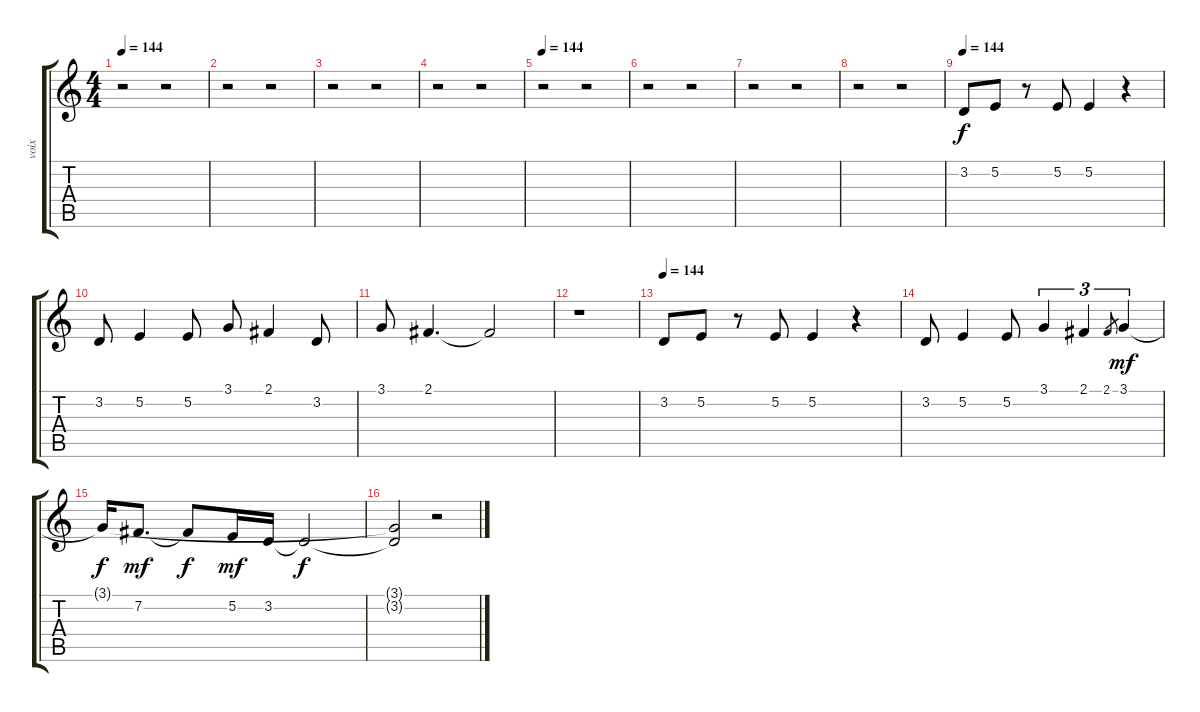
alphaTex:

\track ("voix" "voix") {instrument tangoaccordion}
\staff {score tabs}
\tuning (E4 B3 G3 D3 A2 E2) {hide}
\ts (4 4)
\tempo 144
\clef g2
\ks c
r.2{dy f} r.2 |
r.2 r.2 |
r.2 r.2 |
r.2 r.2 |
\tempo 144
r.2 r.2 |
r.2 r.2 |
r.2 r.2 |
r.2 r.2 |
\tempo 144
3.2.8 5.2.8 r.8 5.2.8 5.2.4 r.4 |
3.2.8 5.2.4 5.2.8 3.1.8 2.1.4 3.2.8 |
3.1.8 2.1.4{d} 2.1{t}.2 |
r.1 |
\tempo 144
3.2.8 5.2.8 r.8 5.2.8 5.2.4 r.4 |
3.2.8 5.2.4 5.2.8 3.1.4{tu (3 2)} 2.1.4{tu (3 2)} 2.1.8{gr} 3.1.4{tu (3 2) dy mf} |
3.1{t}.16{dy f} 7.2.8{d dy mf} 7.2{t}.8{dy f} 5.2.16{dy mf} 3.2.16 3.2{t}.2{dy f} |
(3.1{t} 3.2{t}).2 r.2
